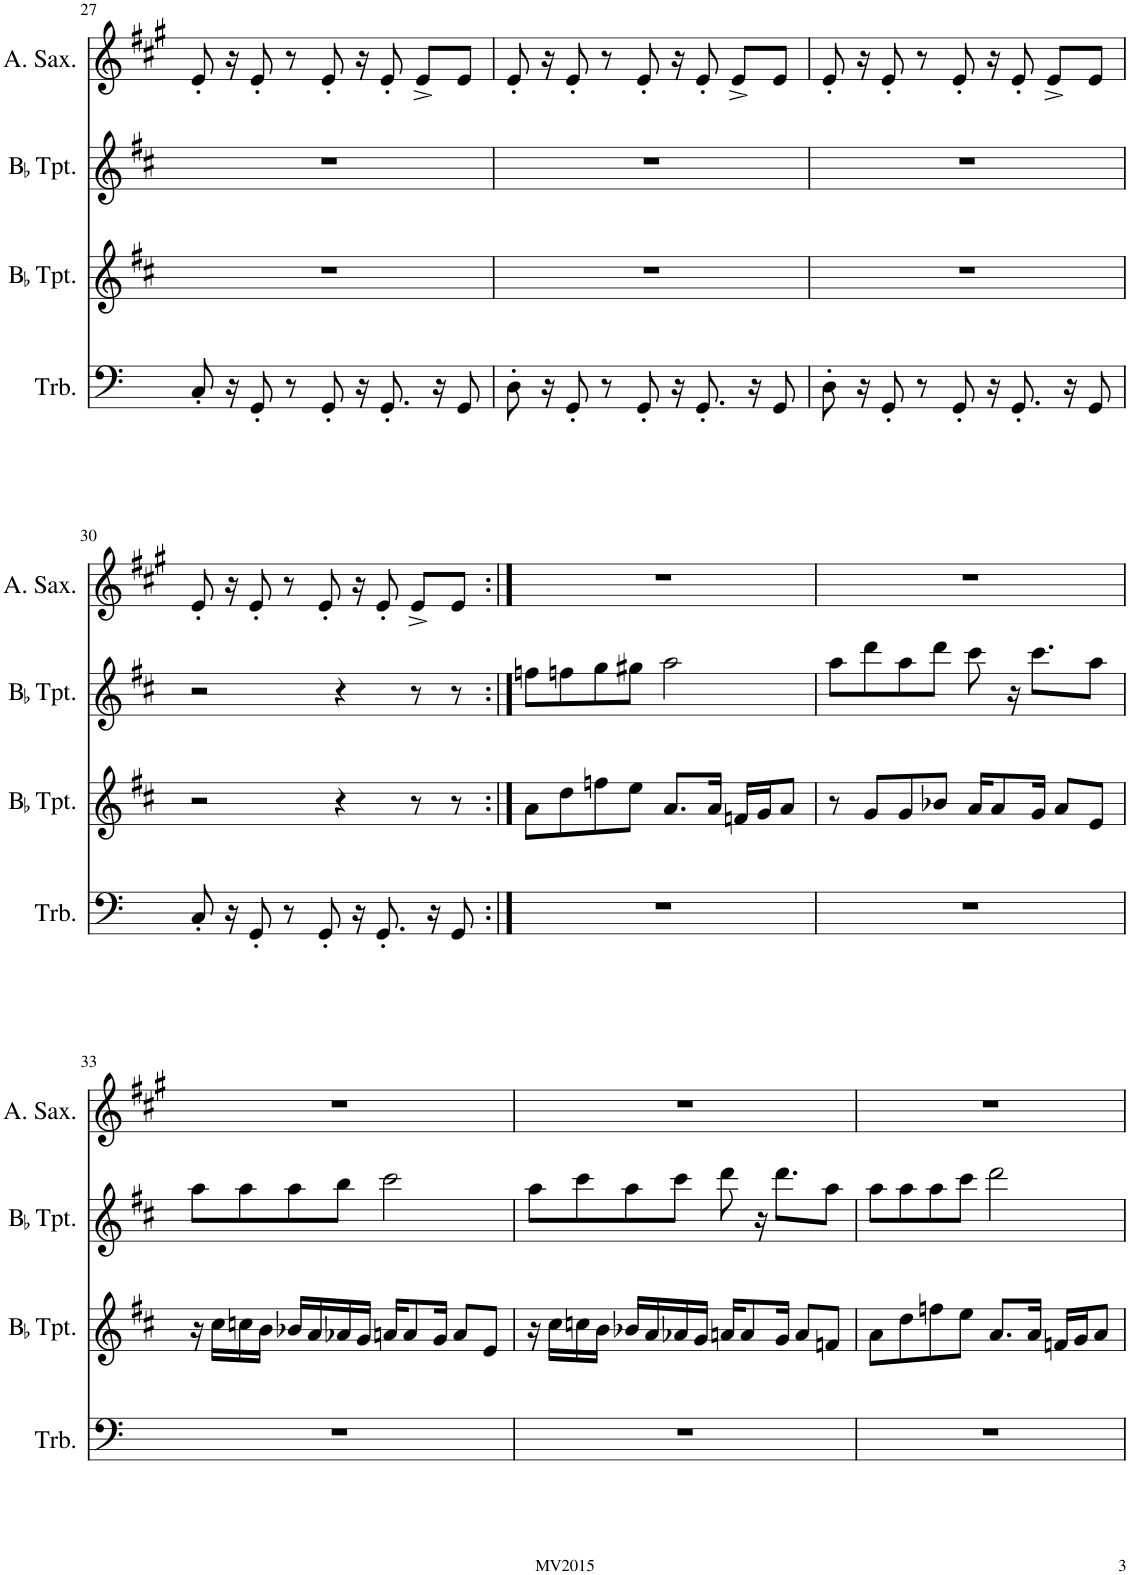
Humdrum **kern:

**kern	**kern	**kern	**kern
*part4	*part3	*part2	*part1
*staff4	*staff3	*staff2	*staff1
*I"Trombone	*I"BaccidentalFlat Trumpet	*I"BaccidentalFlat Trumpet	*I"Alto Saxophone
*I'Trb.	*I'BaccidentalFlat Tpt.	*I'BaccidentalFlat Tpt.	*I'A. Sax.
!!LO:PB:g=z
*clefF4	*clefG2	*clefG2	*clefG2
*	*Trd1c2	*Trd1c2	*Trd5c9
*k[]	*k[f#c#]	*k[f#c#]	*k[f#c#g#]
*M4/4	*M4/4	*M4/4	*M4/4
=27	=27	=27	=27
8C'/	1r	1r	8e'/
16r	.	.	16r
8GG'/	.	.	8e'/
8r	.	.	8r
8GG'/	.	.	8e'/
16r	.	.	16r
8.GG'/	.	.	8e'/
.	.	.	8e^/L
16r	.	.	.
8GG/	.	.	8e/J
=28	=28	=28	=28
8D'\	1r	1r	8e'/
16r	.	.	16r
8GG'/	.	.	8e'/
8r	.	.	8r
8GG'/	.	.	8e'/
16r	.	.	16r
8.GG'/	.	.	8e'/
.	.	.	8e^/L
16r	.	.	.
8GG/	.	.	8e/J
=29	=29	=29	=29
8D'\	1r	1r	8e'/
16r	.	.	16r
8GG'/	.	.	8e'/
8r	.	.	8r
8GG'/	.	.	8e'/
16r	.	.	16r
8.GG'/	.	.	8e'/
.	.	.	8e^/L
16r	.	.	.
8GG/	.	.	8e/J
!!LO:LB:g=z
=30	=30	=30	=30
8C'/	2r	2r	8e'/
16r	.	.	16r
8GG'/	.	.	8e'/
8r	.	.	8r
8GG'/	.	.	8e'/
.	4r	4r	.
16r	.	.	16r
8.GG'/	.	.	8e'/
.	8r	8r	8e^/L
16r	.	.	.
8GG/	8r	8r	8e/J
=31:|!	=31:|!	=31:|!	=31:|!
1r	8a\L	8ffn\L	1r
.	8dd\	8ffn\	.
.	8ffn\	8gg\	.
.	8ee\J	8gg#X\J	.
.	8.a/L	2aa\	.
.	16a/Jk	.	.
.	16fn/LL	.	.
.	16g/J	.	.
.	8a/J	.	.
=32	=32	=32	=32
1r	8r	8aa\L	1r
.	8g/L	8ddd\	.
.	8g/	8aa\	.
.	8b-X/J	8ddd\J	.
.	16a/KL	8ccc#\	.
.	8a/	.	.
.	.	16r	.
.	16g/Jk	8.ccc#\L	.
.	8a/L	.	.
.	8e/J	8aa\J	.
!!LO:LB:g=z
=33	=33	=33	=33
1r	16r	8aa\L	1r
.	16cc#\LL	.	.
.	16ccn\	8aa\	.
.	16b\JJ	.	.
.	16b-X/LL	8aa\	.
.	16a/	.	.
.	16a-X/	8bb\J	.
.	16g/JJ	.	.
.	16an/KL	2ccc#\	.
.	8a/	.	.
.	16g/Jk	.	.
.	8a/L	.	.
.	8e/J	.	.
=34	=34	=34	=34
1r	16r	8aa\L	1r
.	16cc#\LL	.	.
.	16ccn\	8ccc#\	.
.	16b\JJ	.	.
.	16b-X/LL	8aa\	.
.	16a/	.	.
.	16a-X/	8ccc#\J	.
.	16g/JJ	.	.
.	16an/KL	8ddd\	.
.	8a/	.	.
.	.	16r	.
.	16g/Jk	8.ddd\L	.
.	8a/L	.	.
.	8fn/J	8aa\J	.
=35	=35	=35	=35
1r	8a\L	8aa\L	1r
.	8dd\	8aa\	.
.	8ffn\	8aa\	.
.	8ee\J	8ccc#\J	.
.	8.a/L	2ddd\	.
.	16a/Jk	.	.
.	16fn/LL	.	.
.	16g/J	.	.
.	8a/J	.	.
=	=	=	=
*-	*-	*-	*-
